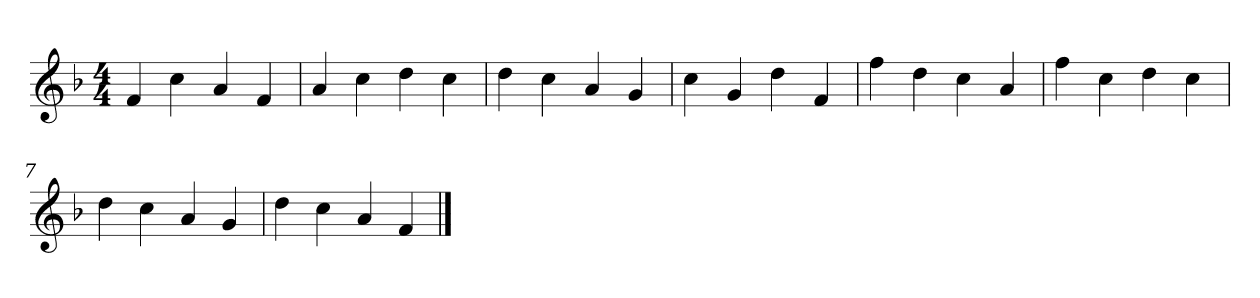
**kern
*part1
*staff1
*clefG2
*k[b-]
*M4/4
*MM60
=1
4f/
4cc\
4a/
4f/
=2
4a/
4cc\
4dd\
4cc\
=3
4dd\
4cc\
4a/
4g/
=4
4cc\
4g/
4dd\
4f/
=5
4ff\
4dd\
4cc\
4a/
=6
4ff\
4cc\
4dd\
4cc\
=7
4dd\
4cc\
4a/
4g/
=8
4dd\
4cc\
4a/
4f/
==
*-
